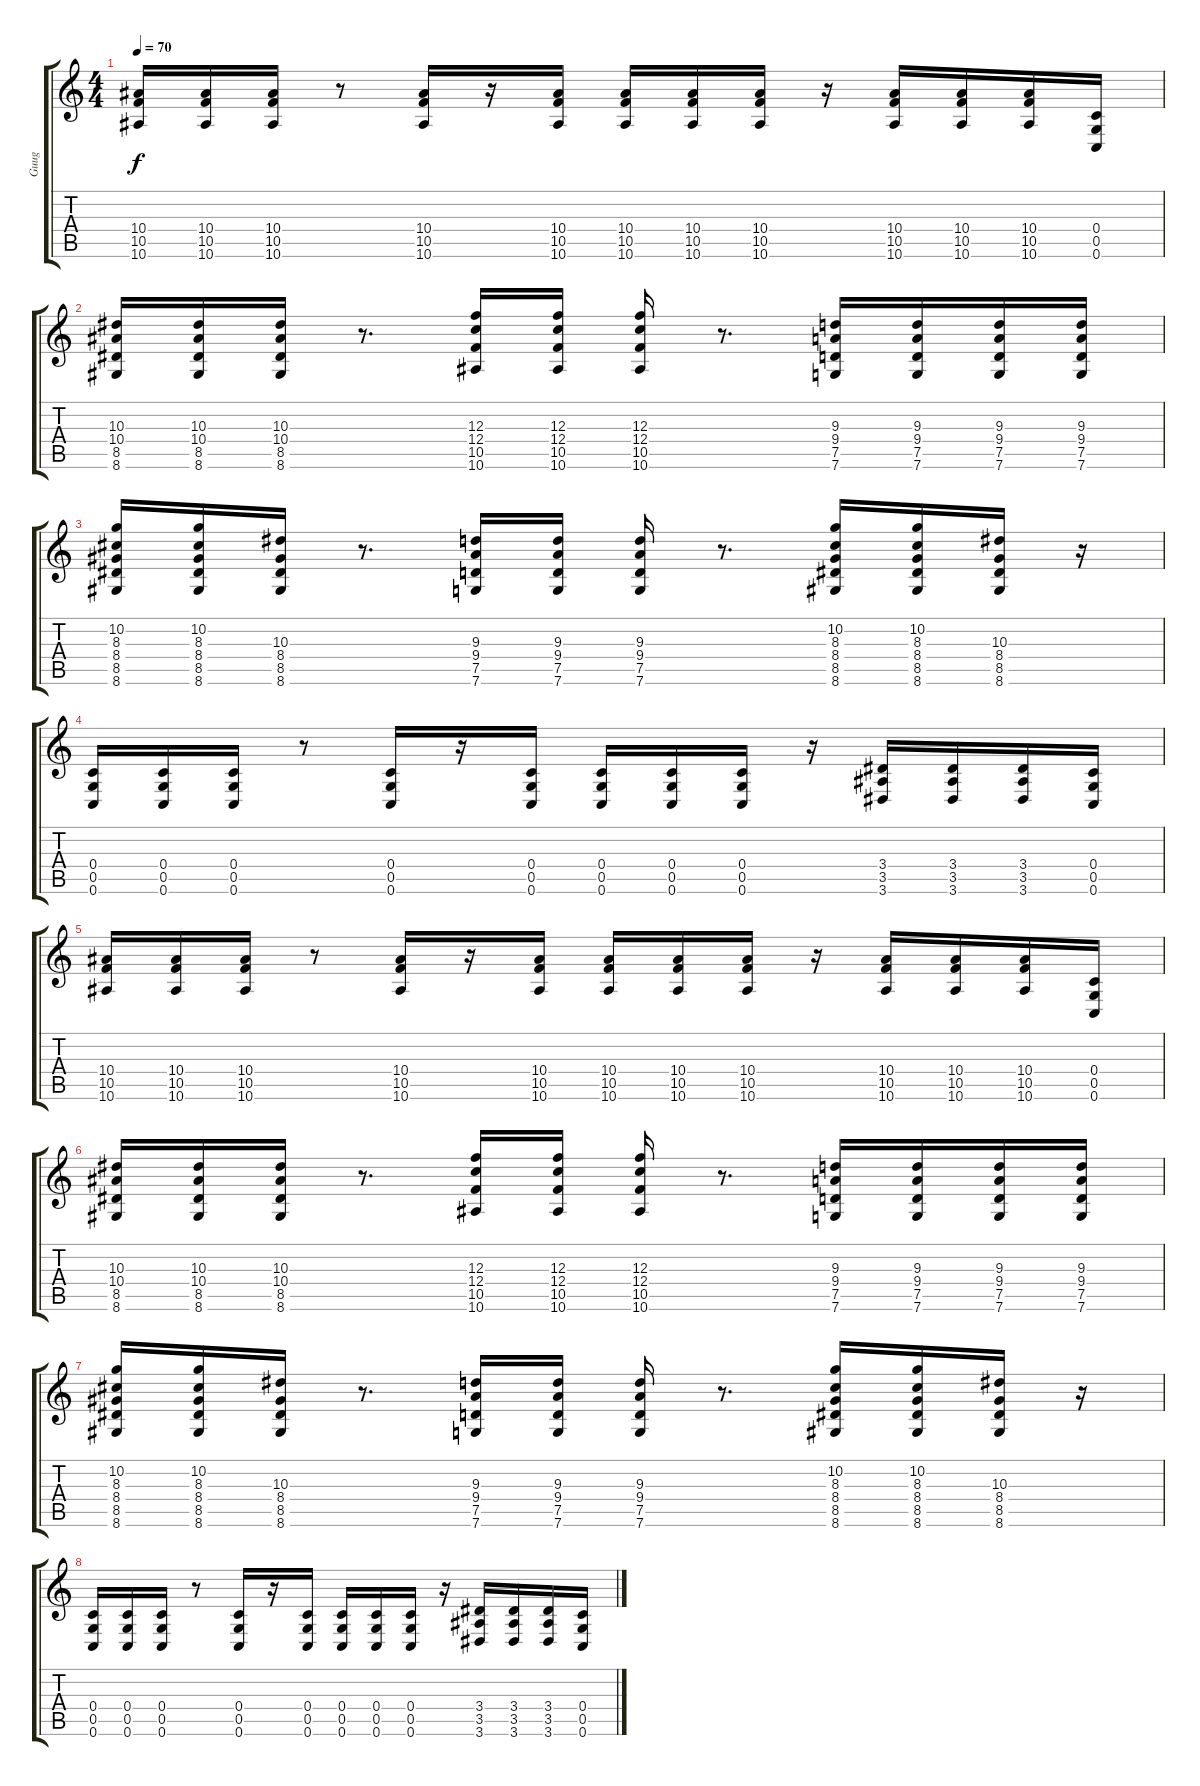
\track ("Guug" "Guug") {instrument overdrivenguitar}
\staff {score tabs}
\tuning (D4 A3 F3 C3 G2 C2) {hide}
\ts (4 4)
\tempo 70
\clef g2
\ks c
(10.4 10.5 10.6).16{dy f} (10.4 10.5 10.6).16 (10.4 10.5 10.6).16 r.8 (10.4 10.5 10.6).16 r.16 (10.4 10.5 10.6).16 (10.4 10.5 10.6).16 (10.4 10.5 10.6).16 (10.4 10.5 10.6).16 r.16 (10.4 10.5 10.6).16 (10.4 10.5 10.6).16 (10.4 10.5 10.6).16 (0.4 0.5 0.6).16 |
(10.3 10.4 8.5 8.6).16 (10.3 10.4 8.5 8.6).16 (10.3 10.4 8.5 8.6).16 r.8{d} (12.3 12.4 10.5 10.6).16 (12.3 12.4 10.5 10.6).16 (12.3 12.4 10.5 10.6).16 r.8{d} (9.3 9.4 7.5 7.6).16 (9.3 9.4 7.5 7.6).16 (9.3 9.4 7.5 7.6).16 (9.3 9.4 7.5 7.6).16 |
(10.2 8.3 8.4 8.5 8.6).16 (10.2 8.3 8.4 8.5 8.6).16 (10.3 8.4 8.5 8.6).16 r.8{d} (9.3 9.4 7.5 7.6).16 (9.3 9.4 7.5 7.6).16 (9.3 9.4 7.5 7.6).16 r.8{d} (10.2 8.3 8.4 8.5 8.6).16 (10.2 8.3 8.4 8.5 8.6).16 (10.3 8.4 8.5 8.6).16 r.16 |
(0.4 0.5 0.6).16 (0.4 0.5 0.6).16 (0.4 0.5 0.6).16 r.8 (0.4 0.5 0.6).16 r.16 (0.4 0.5 0.6).16 (0.4 0.5 0.6).16 (0.4 0.5 0.6).16 (0.4 0.5 0.6).16 r.16 (3.4 3.5 3.6).16 (3.4 3.5 3.6).16 (3.4 3.5 3.6).16 (0.4 0.5 0.6).16 |
(10.4 10.5 10.6).16 (10.4 10.5 10.6).16 (10.4 10.5 10.6).16 r.8 (10.4 10.5 10.6).16 r.16 (10.4 10.5 10.6).16 (10.4 10.5 10.6).16 (10.4 10.5 10.6).16 (10.4 10.5 10.6).16 r.16 (10.4 10.5 10.6).16 (10.4 10.5 10.6).16 (10.4 10.5 10.6).16 (0.4 0.5 0.6).16 |
(10.3 10.4 8.5 8.6).16 (10.3 10.4 8.5 8.6).16 (10.3 10.4 8.5 8.6).16 r.8{d} (12.3 12.4 10.5 10.6).16 (12.3 12.4 10.5 10.6).16 (12.3 12.4 10.5 10.6).16 r.8{d} (9.3 9.4 7.5 7.6).16 (9.3 9.4 7.5 7.6).16 (9.3 9.4 7.5 7.6).16 (9.3 9.4 7.5 7.6).16 |
(10.2 8.3 8.4 8.5 8.6).16 (10.2 8.3 8.4 8.5 8.6).16 (10.3 8.4 8.5 8.6).16 r.8{d} (9.3 9.4 7.5 7.6).16 (9.3 9.4 7.5 7.6).16 (9.3 9.4 7.5 7.6).16 r.8{d} (10.2 8.3 8.4 8.5 8.6).16 (10.2 8.3 8.4 8.5 8.6).16 (10.3 8.4 8.5 8.6).16 r.16 |
(0.4 0.5 0.6).16 (0.4 0.5 0.6).16 (0.4 0.5 0.6).16 r.8 (0.4 0.5 0.6).16 r.16 (0.4 0.5 0.6).16 (0.4 0.5 0.6).16 (0.4 0.5 0.6).16 (0.4 0.5 0.6).16 r.16 (3.4 3.5 3.6).16 (3.4 3.5 3.6).16 (3.4 3.5 3.6).16 (0.4 0.5 0.6).16
